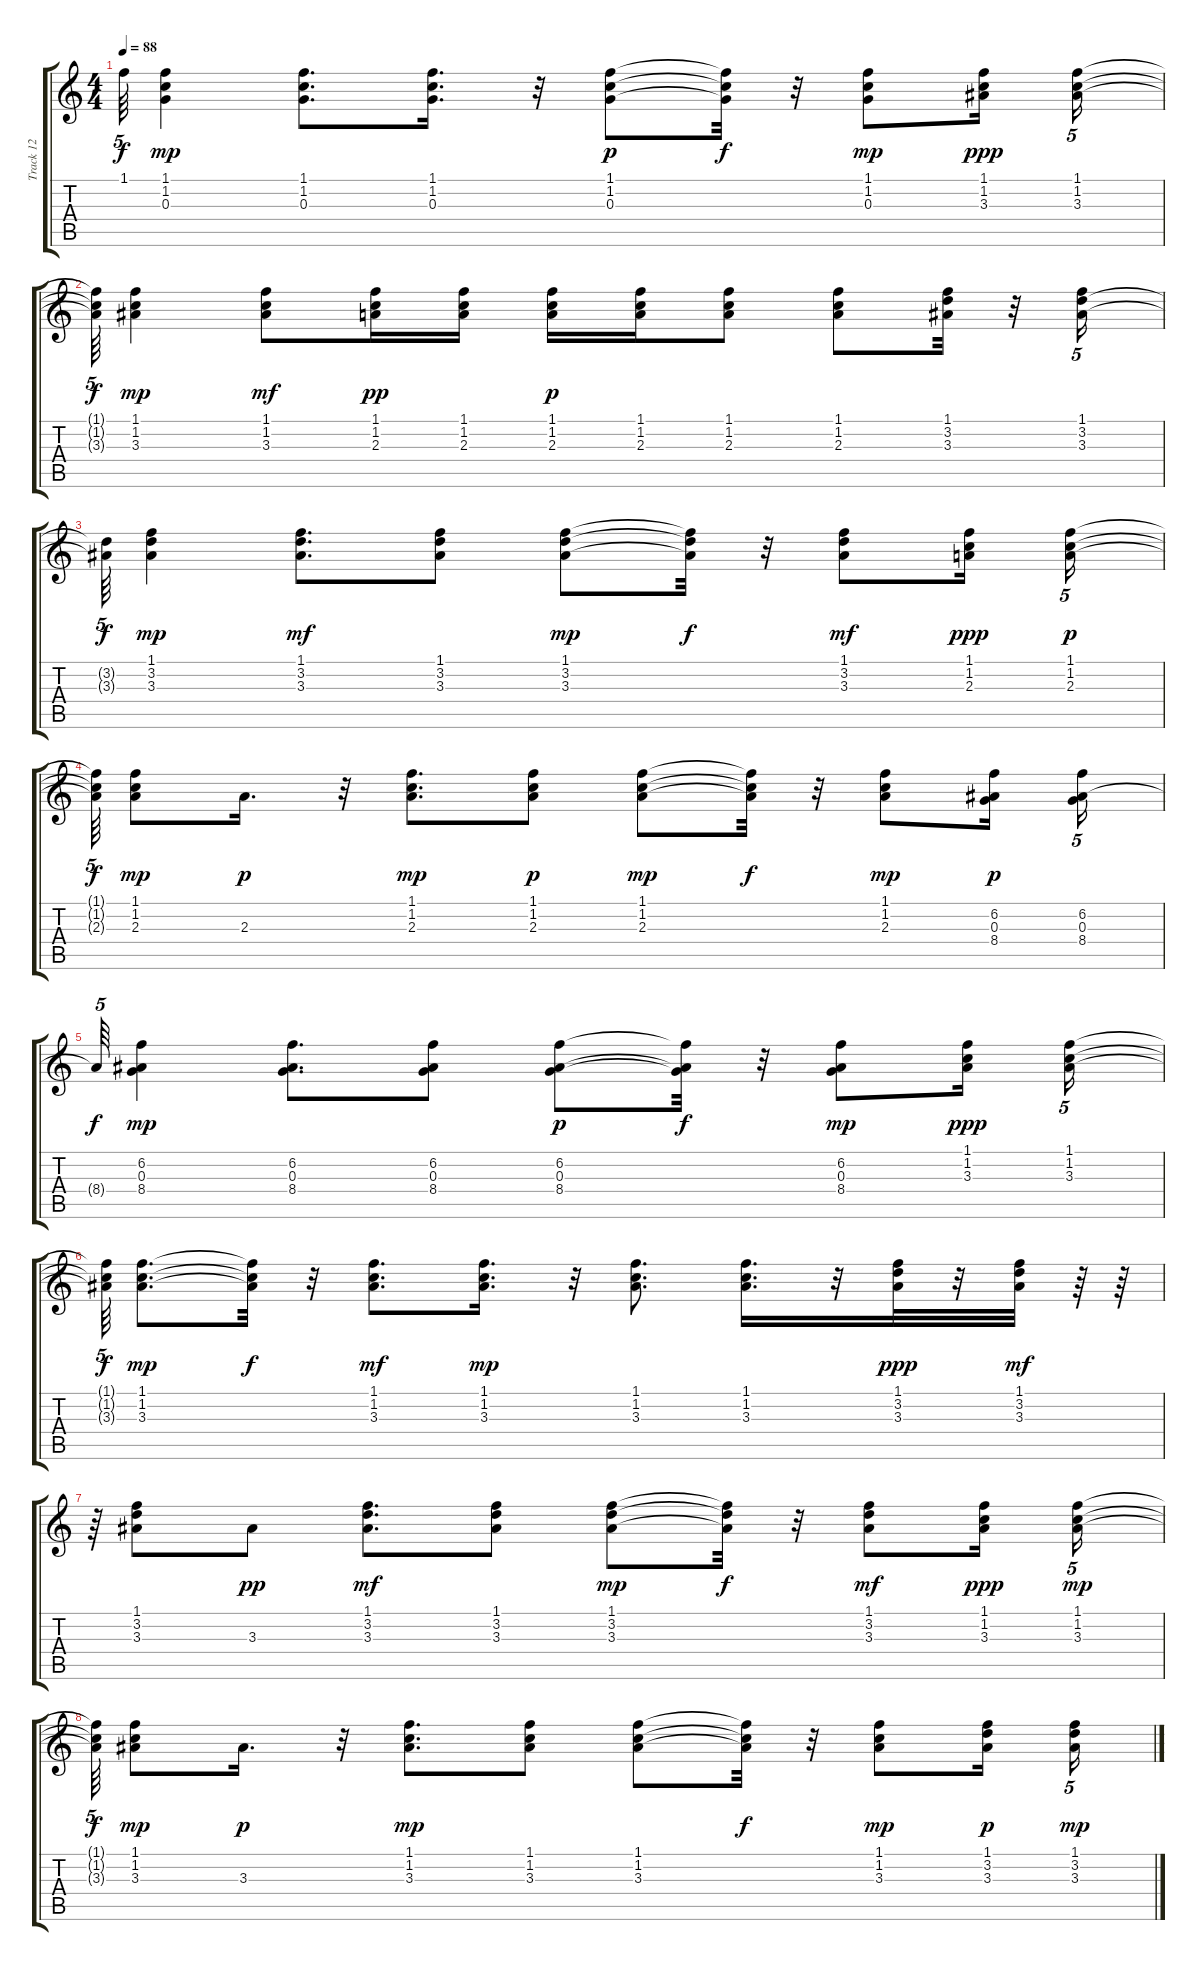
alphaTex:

\track ("Track 12" "Track 12") {instrument acousticguitarsteel}
\staff {score tabs}
\tuning (E4 B3 G3 D3 A2 E2) {hide}
\ts (4 4)
\tempo 88
\clef g2
\ks c
1.1{t}.64{tu (5 4) dy f} (1.1 1.2 0.3).4{dy mp} (1.1 1.2 0.3).8{d} (1.1 1.2 0.3).16{d} r.32 (1.1 1.2 0.3).8{dy p} (1.1{t} 1.2{t} 0.3{t}).32{dy f} r.32 (1.1 1.2 0.3).8{dy mp} (1.1 1.2 3.3).16{dy ppp} (1.1 1.2 3.3).16{tu (5 4)} |
(1.1{t} 1.2{t} 3.3{t}).64{tu (5 4) dy f} (1.1 1.2 3.3).4{dy mp} (1.1 1.2 3.3).8{dy mf} (1.1 1.2 2.3).16{dy pp} (1.1 1.2 2.3).16 (1.1 1.2 2.3).16{dy p} (1.1 1.2 2.3).16 (1.1 1.2 2.3).8 (1.1 1.2 2.3).8 (1.1 3.2 3.3).32 r.32 (1.1 3.2 3.3).16{tu (5 4)} |
(3.2{t} 3.3{t}).64{tu (5 4) dy f} (1.1 3.2 3.3).4{dy mp} (1.1 3.2 3.3).8{d dy mf} (1.1 3.2 3.3).8 (1.1 3.2 3.3).8{dy mp} (1.1{t} 3.2{t} 3.3{t}).32{dy f} r.32 (1.1 3.2 3.3).8{dy mf} (1.1 1.2 2.3).16{dy ppp} (1.1 1.2 2.3).16{tu (5 4) dy p} |
(1.1{t} 1.2{t} 2.3{t}).64{tu (5 4) dy f} (1.1 1.2 2.3).8{dy mp} 2.3.16{d dy p} r.32 (1.1 1.2 2.3).8{d dy mp} (1.1 1.2 2.3).8{dy p} (1.1 1.2 2.3).8{dy mp} (1.1{t} 1.2{t} 2.3{t}).32{dy f} r.32 (1.1 1.2 2.3).8{dy mp} (6.2 0.3 8.4).16{dy p} (6.2 0.3 8.4).16{tu (5 4)} |
8.4{t}.64{tu (5 4) dy f} (6.2 0.3 8.4).4{dy mp} (6.2 0.3 8.4).8{d} (6.2 0.3 8.4).8 (6.2 0.3 8.4).8{dy p} (6.2{t} 0.3{t} 8.4{t}).32{dy f} r.32 (6.2 0.3 8.4).8{dy mp} (1.1 1.2 3.3).16{dy ppp} (1.1 1.2 3.3).16{tu (5 4)} |
(1.1{t} 1.2{t} 3.3{t}).64{tu (5 4) dy f} (1.1 1.2 3.3).8{d dy mp} (1.1{t} 1.2{t} 3.3{t}).32{dy f} r.32 (1.1 1.2 3.3).8{d dy mf} (1.1 1.2 3.3).16{d dy mp} r.32 (1.1 1.2 3.3).8{d} (1.1 1.2 3.3).16{d} r.32 (1.1 3.2 3.3).32{dy ppp} r.32 (1.1 3.2 3.3).32{dy mf} r.64 r.64 |
r.64{tu (5 4)} (1.1 3.2 3.3).8 3.3.8{dy pp} (1.1 3.2 3.3).8{d dy mf} (1.1 3.2 3.3).8 (1.1 3.2 3.3).8{dy mp} (1.1{t} 3.2{t} 3.3{t}).32{dy f} r.32 (1.1 3.2 3.3).8{dy mf} (1.1 1.2 3.3).16{dy ppp} (1.1 1.2 3.3).16{tu (5 4) dy mp} |
(1.1{t} 1.2{t} 3.3{t}).64{tu (5 4) dy f} (1.1 1.2 3.3).8{dy mp} 3.3.16{d dy p} r.32 (1.1 1.2 3.3).8{d dy mp} (1.1 1.2 3.3).8 (1.1 1.2 3.3).8 (1.1{t} 1.2{t} 3.3{t}).32{dy f} r.32 (1.1 1.2 3.3).8{dy mp} (1.1 3.2 3.3).16{dy p} (1.1 3.2 3.3).16{tu (5 4) dy mp}
